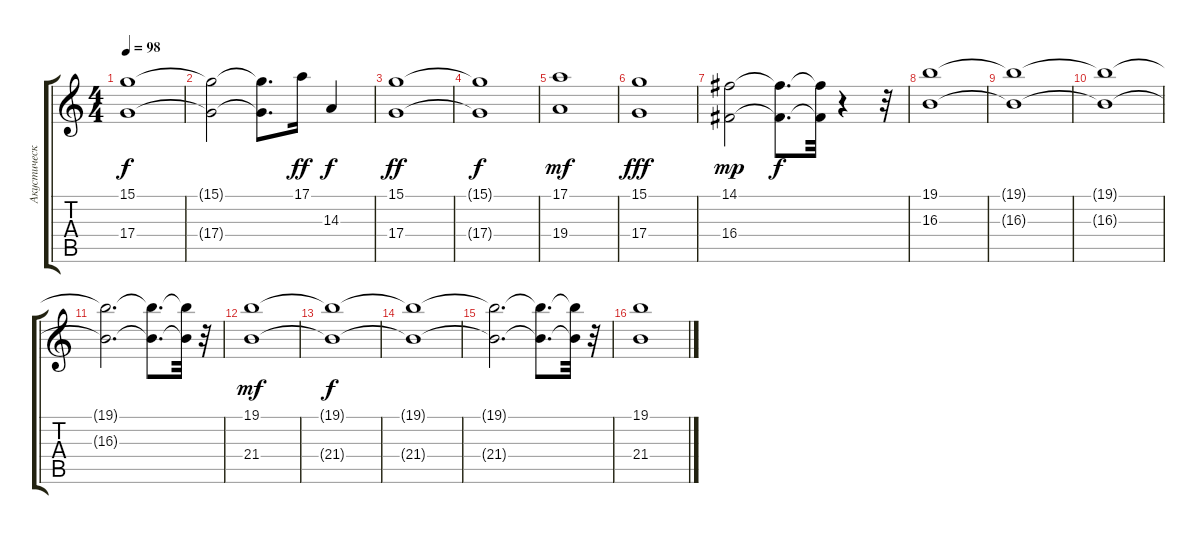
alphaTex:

\track ("Акустический Гранд Роял" "Акустическ") {instrument acousticgrandpiano}
\staff {score tabs}
\tuning (E4 B3 G3 D3 A2 E2) {hide}
\ts (4 4)
\tempo 98
\clef g2
\ks c
(15.1 17.4).1{dy f} |
(15.1{t} 17.4{t}).2 (15.1{t} 17.4{t}).8{d} 17.1.16{dy ff} 14.3.4{dy f} |
(15.1 17.4).1{dy ff} |
(15.1{t} 17.4{t}).1{dy f} |
(17.1 19.4).1{dy mf} |
(15.1 17.4).1{dy fff} |
(14.1 16.4).2{dy mp} (14.1{t} 16.4{t}).8{d dy f} (14.1{t} 16.4{t}).32 r.4 r.32 |
(19.1 16.3).1 |
(19.1{t} 16.3{t}).1 |
(19.1{t} 16.3{t}).1 |
(19.1{t} 16.3{t}).2{d} (19.1{t} 16.3{t}).8{d} (19.1{t} 16.3{t}).32 r.32 |
(19.1 21.4).1{dy mf} |
(19.1{t} 21.4{t}).1{dy f} |
(19.1{t} 21.4{t}).1 |
(19.1{t} 21.4{t}).2{d} (19.1{t} 21.4{t}).8{d} (19.1{t} 21.4{t}).32 r.32 |
(19.1 21.4).1
